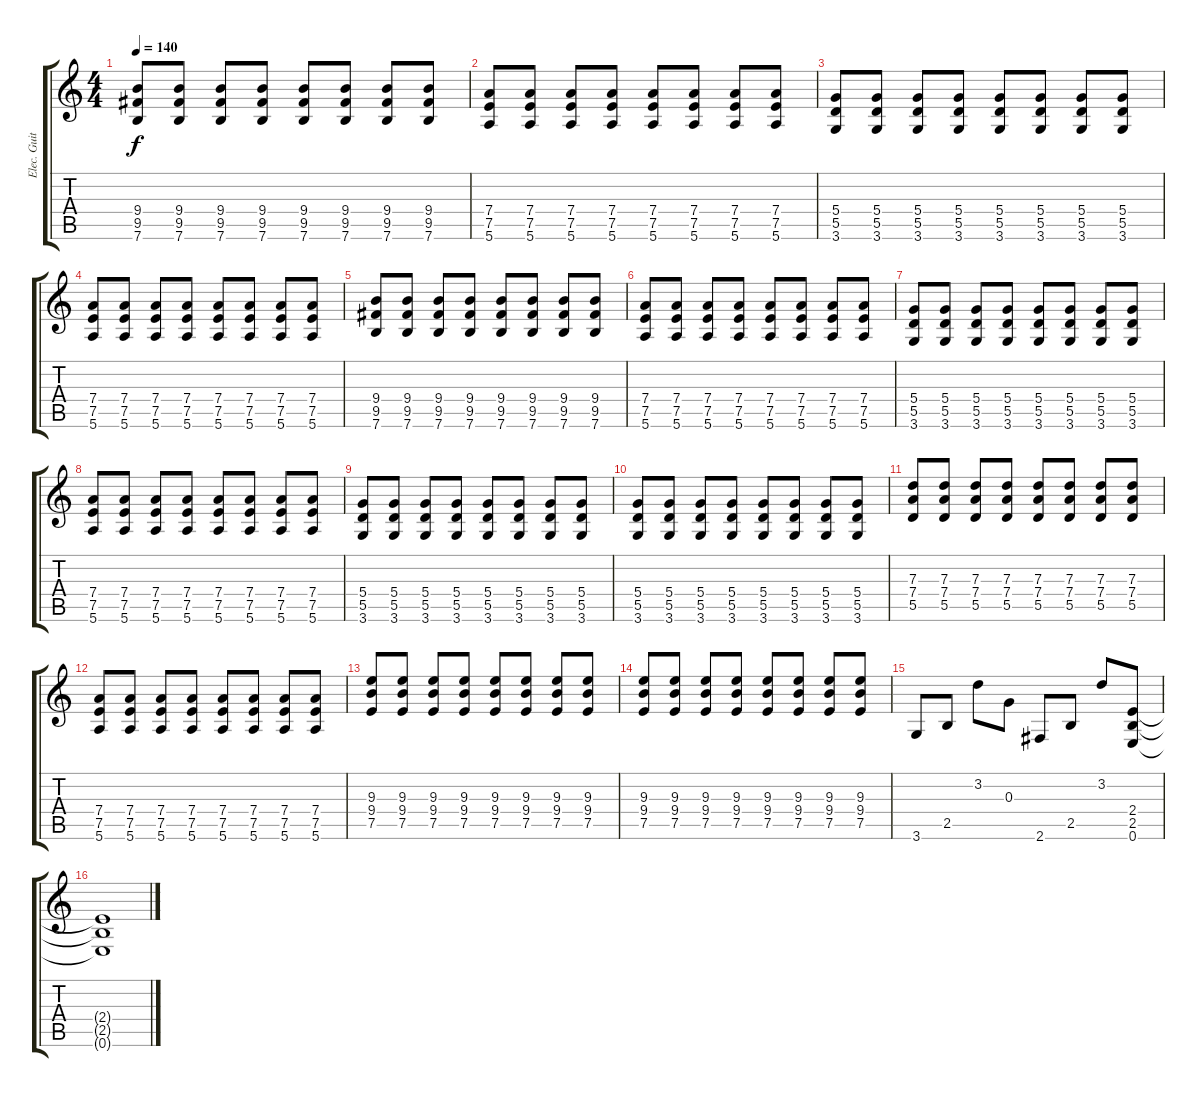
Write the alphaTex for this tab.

\track ("Elec. Guitar" "Elec. Guit") {instrument distortionguitar}
\staff {score tabs}
\tuning (E4 B3 G3 D3 A2 E2) {hide}
\ts (4 4)
\tempo 140
\clef g2
\ks c
(9.4 9.5 7.6).8{dy f} (9.4 9.5 7.6).8 (9.4 9.5 7.6).8 (9.4 9.5 7.6).8 (9.4 9.5 7.6).8 (9.4 9.5 7.6).8 (9.4 9.5 7.6).8 (9.4 9.5 7.6).8 |
(7.4 7.5 5.6).8 (7.4 7.5 5.6).8 (7.4 7.5 5.6).8 (7.4 7.5 5.6).8 (7.4 7.5 5.6).8 (7.4 7.5 5.6).8 (7.4 7.5 5.6).8 (7.4 7.5 5.6).8 |
(5.4 5.5 3.6).8 (5.4 5.5 3.6).8 (5.4 5.5 3.6).8 (5.4 5.5 3.6).8 (5.4 5.5 3.6).8 (5.4 5.5 3.6).8 (5.4 5.5 3.6).8 (5.4 5.5 3.6).8 |
(7.4 7.5 5.6).8 (7.4 7.5 5.6).8 (7.4 7.5 5.6).8 (7.4 7.5 5.6).8 (7.4 7.5 5.6).8 (7.4 7.5 5.6).8 (7.4 7.5 5.6).8 (7.4 7.5 5.6).8 |
(9.4 9.5 7.6).8 (9.4 9.5 7.6).8 (9.4 9.5 7.6).8 (9.4 9.5 7.6).8 (9.4 9.5 7.6).8 (9.4 9.5 7.6).8 (9.4 9.5 7.6).8 (9.4 9.5 7.6).8 |
(7.4 7.5 5.6).8 (7.4 7.5 5.6).8 (7.4 7.5 5.6).8 (7.4 7.5 5.6).8 (7.4 7.5 5.6).8 (7.4 7.5 5.6).8 (7.4 7.5 5.6).8 (7.4 7.5 5.6).8 |
(5.4 5.5 3.6).8 (5.4 5.5 3.6).8 (5.4 5.5 3.6).8 (5.4 5.5 3.6).8 (5.4 5.5 3.6).8 (5.4 5.5 3.6).8 (5.4 5.5 3.6).8 (5.4 5.5 3.6).8 |
(7.4 7.5 5.6).8 (7.4 7.5 5.6).8 (7.4 7.5 5.6).8 (7.4 7.5 5.6).8 (7.4 7.5 5.6).8 (7.4 7.5 5.6).8 (7.4 7.5 5.6).8 (7.4 7.5 5.6).8 |
(5.4 5.5 3.6).8 (5.4 5.5 3.6).8 (5.4 5.5 3.6).8 (5.4 5.5 3.6).8 (5.4 5.5 3.6).8 (5.4 5.5 3.6).8 (5.4 5.5 3.6).8 (5.4 5.5 3.6).8 |
(5.4 5.5 3.6).8 (5.4 5.5 3.6).8 (5.4 5.5 3.6).8 (5.4 5.5 3.6).8 (5.4 5.5 3.6).8 (5.4 5.5 3.6).8 (5.4 5.5 3.6).8 (5.4 5.5 3.6).8 |
(7.3 7.4 5.5).8 (7.3 7.4 5.5).8 (7.3 7.4 5.5).8 (7.3 7.4 5.5).8 (7.3 7.4 5.5).8 (7.3 7.4 5.5).8 (7.3 7.4 5.5).8 (7.3 7.4 5.5).8 |
(7.4 7.5 5.6).8 (7.4 7.5 5.6).8 (7.4 7.5 5.6).8 (7.4 7.5 5.6).8 (7.4 7.5 5.6).8 (7.4 7.5 5.6).8 (7.4 7.5 5.6).8 (7.4 7.5 5.6).8 |
(9.3 9.4 7.5).8 (9.3 9.4 7.5).8 (9.3 9.4 7.5).8 (9.3 9.4 7.5).8 (9.3 9.4 7.5).8 (9.3 9.4 7.5).8 (9.3 9.4 7.5).8 (9.3 9.4 7.5).8 |
(9.3 9.4 7.5).8 (9.3 9.4 7.5).8 (9.3 9.4 7.5).8 (9.3 9.4 7.5).8 (9.3 9.4 7.5).8 (9.3 9.4 7.5).8 (9.3 9.4 7.5).8 (9.3 9.4 7.5).8 |
3.6.8 2.5.8 3.2.8 0.3.8 2.6.8 2.5.8 3.2.8 (2.4 2.5 0.6).8 |
(2.4{t} 2.5{t} 0.6{t}).1
